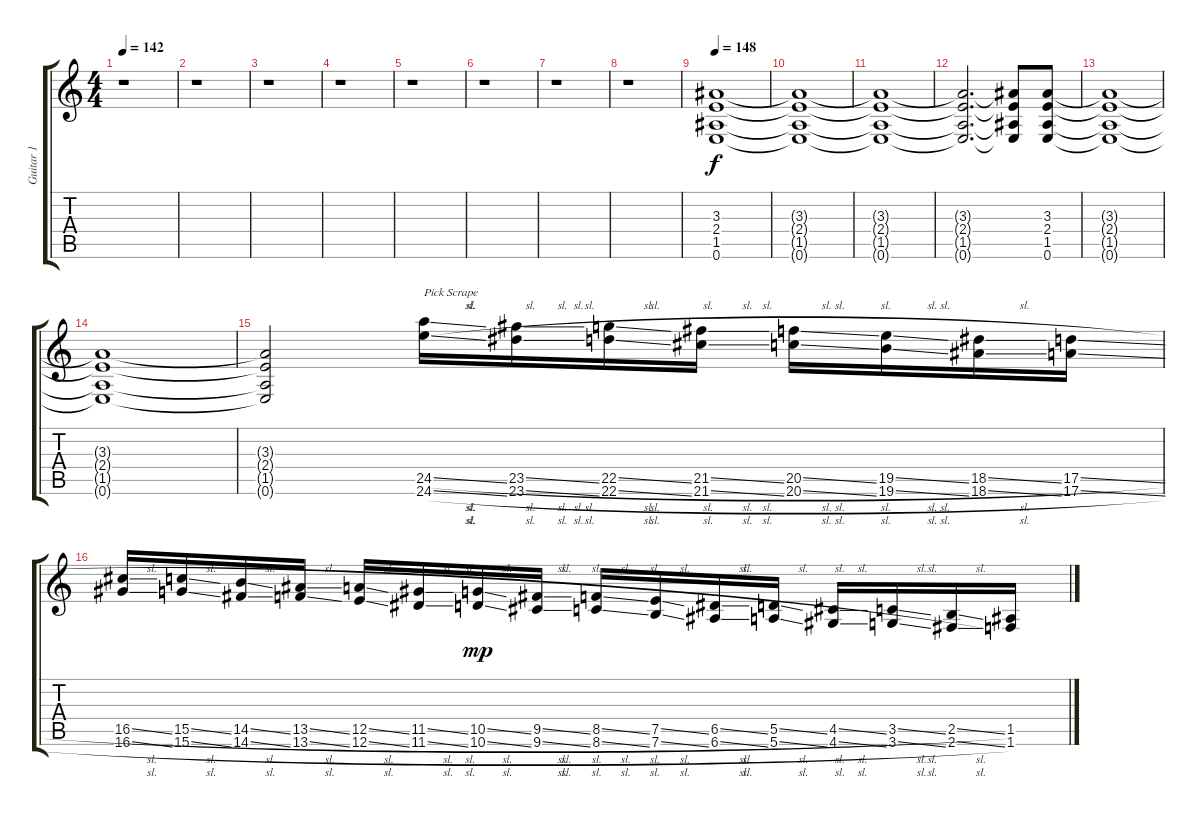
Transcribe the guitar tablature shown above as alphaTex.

\track ("Guitar 1" "Guitar 1") {instrument distortionguitar}
\staff {score tabs}
\tuning (E4 B3 G3 D3 A2 E2) {hide}
\ts (4 4)
\tempo 142
\clef g2
\ks c
r.1{dy f} |
r.1 |
r.1 |
r.1 |
r.1 |
r.1 |
r.1 |
r.1 |
\tempo 148
(3.3 2.4 1.5 0.6).1 |
(3.3{t} 2.4{t} 1.5{t} 0.6{t}).1 |
(3.3{t} 2.4{t} 1.5{t} 0.6{t}).1 |
(3.3{t} 2.4{t} 1.5{t} 0.6{t}).2{d} (3.3{t} 2.4{t} 1.5{t} 0.6{t}).8 (3.3 2.4 1.5 0.6).8 |
(3.3{t} 2.4{t} 1.5{t} 0.6{t}).1 |
(3.3{t} 2.4{t} 1.5{t} 0.6{t}).1 |
(3.3{t} 2.4{t} 1.5{t} 0.6{t}).2 (24.5{sl} 24.6{sl}).16{txt "Pick Scrape"} (23.5{sl} 23.6{sl}).16 (22.5{sl} 22.6{sl}).16 (21.5{sl} 21.6{sl}).16 (20.5{sl} 20.6{sl}).16 (19.5{sl} 19.6{sl}).16 (18.5{sl} 18.6{sl}).16 (17.5{sl} 17.6{sl}).16 |
(16.5{sl} 16.6{sl}).16 (15.5{sl} 15.6{sl}).16 (14.5{sl} 14.6{sl}).16 (13.5{sl} 13.6{sl}).16 (12.5{sl} 12.6{sl}).16 (11.5{sl} 11.6{sl}).16 (10.5{sl} 10.6{sl}).16{dy mp} (9.5{sl} 9.6{sl}).16 (8.5{sl} 8.6{sl}).16 (7.5{sl} 7.6{sl}).16 (6.5{sl} 6.6{sl}).16 (5.5{sl} 5.6{sl}).16 (4.5{sl} 4.6{sl}).16 (3.5{sl} 3.6{sl}).16 (2.5{sl} 2.6{sl}).16 (1.5 1.6).16
